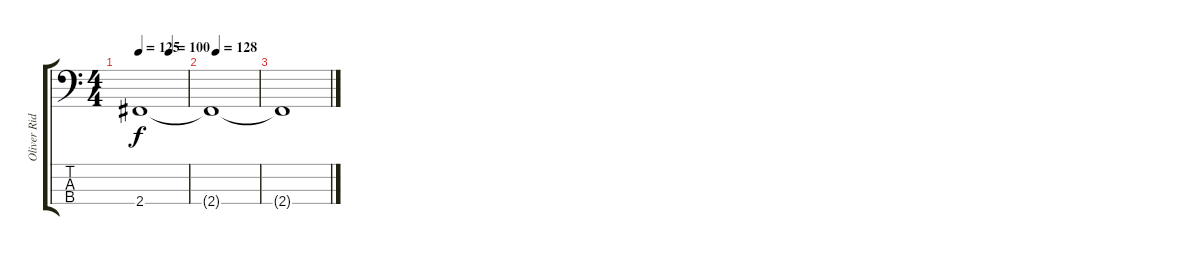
\track ("Oliver Ridel" "Oliver Rid") {instrument electricbassfinger}
\staff {score tabs}
\tuning (G2 D2 A1 E1) {hide}
\ts (4 4)
\tempo 125
\tempo (100 0.625)
\clef f4
\ks c
2.4.1{dy f} |
\tempo (128 0.125)
2.4{t}.1 |
2.4{t}.1
